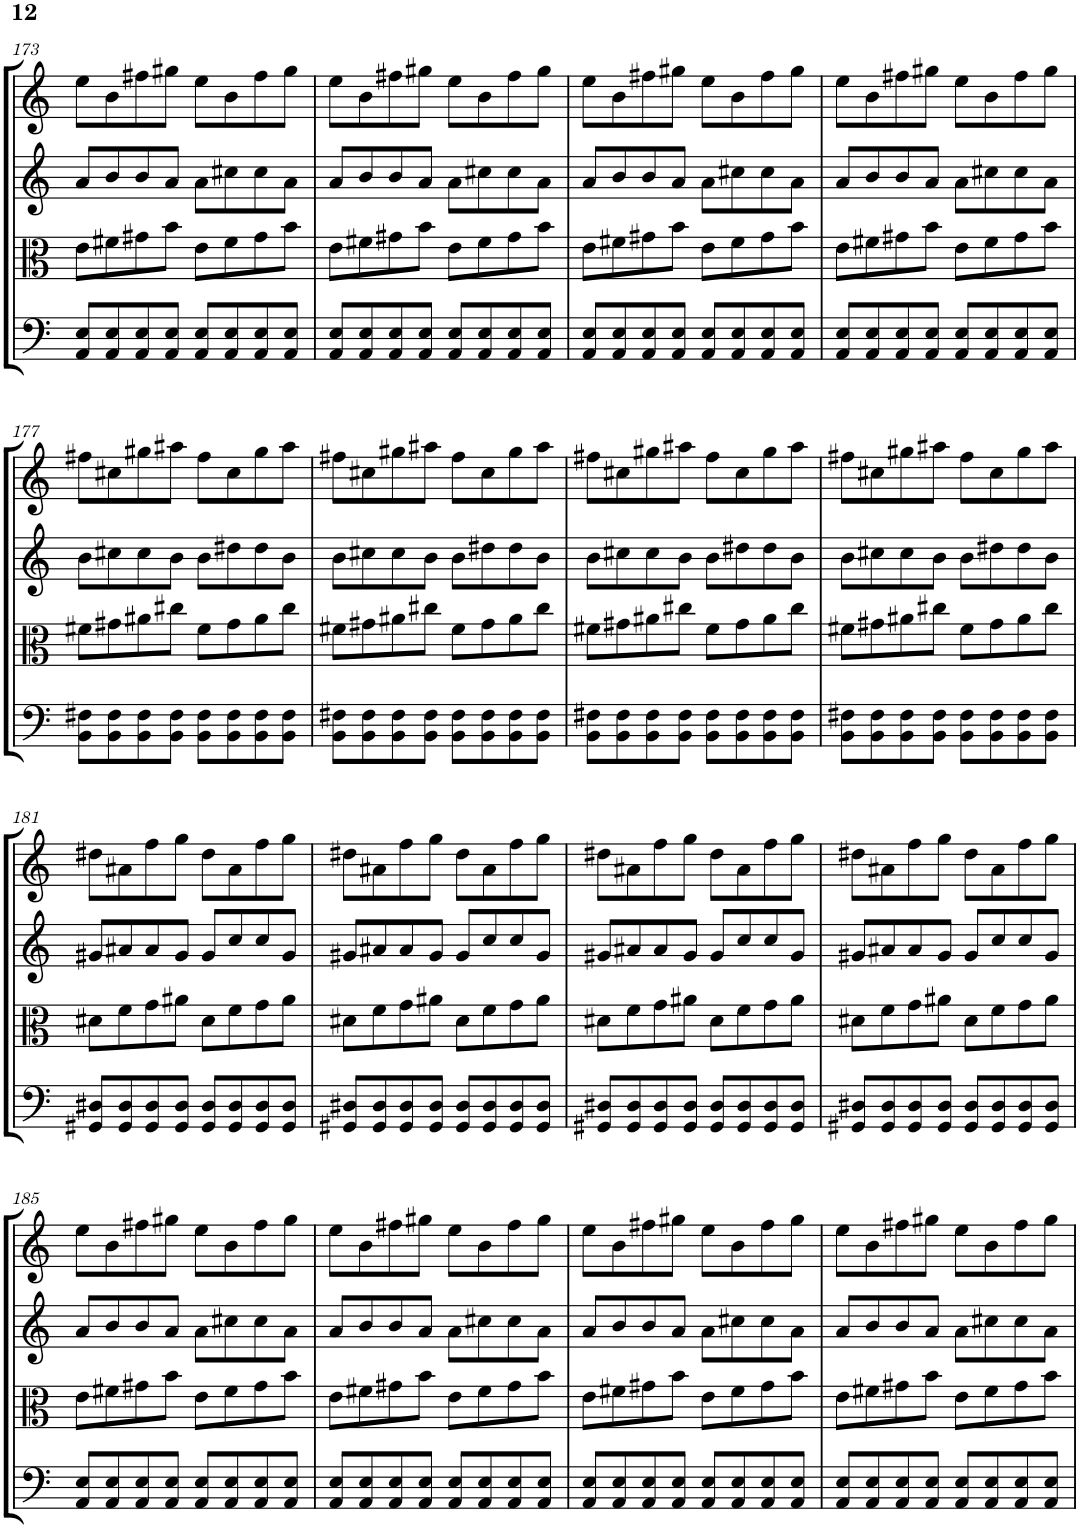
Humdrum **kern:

**kern	**kern	**kern	**kern
*part4	*part3	*part2	*part1
*staff4	*staff3	*staff2	*staff1
*I"Violoncello	*I"Viola	*I"Violin II	*I"Violin I
*I'Vc	*I'Vla	*I'Vln	*I'Vln
!!LO:PB:g=z
*clefF4	*clefC3	*clefG2	*clefG2
*k[]	*k[]	*k[]	*k[]
*M4/4	*M4/4	*M4/4	*M4/4
=173	=173	=173	=173
8AA/ 8E/L	8e\L	8a/L	8ee\L
8AA/ 8E/	8f#X\	8b/	8b\
8AA/ 8E/	8g#X\	8b/	8ff#X\
8AA/ 8E/J	8b\J	8a/J	8gg#X\J
8AA/ 8E/L	8e\L	8a\L	8ee\L
8AA/ 8E/	8f#\	8cc#X\	8b\
8AA/ 8E/	8g#\	8cc#\	8ff#\
8AA/ 8E/J	8b\J	8a\J	8gg#\J
=174	=174	=174	=174
8AA/ 8E/L	8e\L	8a/L	8ee\L
8AA/ 8E/	8f#X\	8b/	8b\
8AA/ 8E/	8g#X\	8b/	8ff#X\
8AA/ 8E/J	8b\J	8a/J	8gg#X\J
8AA/ 8E/L	8e\L	8a\L	8ee\L
8AA/ 8E/	8f#\	8cc#X\	8b\
8AA/ 8E/	8g#\	8cc#\	8ff#\
8AA/ 8E/J	8b\J	8a\J	8gg#\J
=175	=175	=175	=175
8AA/ 8E/L	8e\L	8a/L	8ee\L
8AA/ 8E/	8f#X\	8b/	8b\
8AA/ 8E/	8g#X\	8b/	8ff#X\
8AA/ 8E/J	8b\J	8a/J	8gg#X\J
8AA/ 8E/L	8e\L	8a\L	8ee\L
8AA/ 8E/	8f#\	8cc#X\	8b\
8AA/ 8E/	8g#\	8cc#\	8ff#\
8AA/ 8E/J	8b\J	8a\J	8gg#\J
=176	=176	=176	=176
8AA/ 8E/L	8e\L	8a/L	8ee\L
8AA/ 8E/	8f#X\	8b/	8b\
8AA/ 8E/	8g#X\	8b/	8ff#X\
8AA/ 8E/J	8b\J	8a/J	8gg#X\J
8AA/ 8E/L	8e\L	8a\L	8ee\L
8AA/ 8E/	8f#\	8cc#X\	8b\
8AA/ 8E/	8g#\	8cc#\	8ff#\
8AA/ 8E/J	8b\J	8a\J	8gg#\J
!!LO:LB:g=z
=177	=177	=177	=177
8BB\ 8F#X\L	8f#X\L	8b\L	8ff#X\L
8BB\ 8F#\	8g#X\	8cc#X\	8cc#X\
8BB\ 8F#\	8a#X\	8cc#\	8gg#X\
8BB\ 8F#\J	8cc#X\J	8b\J	8aa#X\J
8BB\ 8F#\L	8f#\L	8b\L	8ff#\L
8BB\ 8F#\	8g#\	8dd#X\	8cc#\
8BB\ 8F#\	8a#\	8dd#\	8gg#\
8BB\ 8F#\J	8cc#\J	8b\J	8aa#\J
=178	=178	=178	=178
8BB\ 8F#X\L	8f#X\L	8b\L	8ff#X\L
8BB\ 8F#\	8g#X\	8cc#X\	8cc#X\
8BB\ 8F#\	8a#X\	8cc#\	8gg#X\
8BB\ 8F#\J	8cc#X\J	8b\J	8aa#X\J
8BB\ 8F#\L	8f#\L	8b\L	8ff#\L
8BB\ 8F#\	8g#\	8dd#X\	8cc#\
8BB\ 8F#\	8a#\	8dd#\	8gg#\
8BB\ 8F#\J	8cc#\J	8b\J	8aa#\J
=179	=179	=179	=179
8BB\ 8F#X\L	8f#X\L	8b\L	8ff#X\L
8BB\ 8F#\	8g#X\	8cc#X\	8cc#X\
8BB\ 8F#\	8a#X\	8cc#\	8gg#X\
8BB\ 8F#\J	8cc#X\J	8b\J	8aa#X\J
8BB\ 8F#\L	8f#\L	8b\L	8ff#\L
8BB\ 8F#\	8g#\	8dd#X\	8cc#\
8BB\ 8F#\	8a#\	8dd#\	8gg#\
8BB\ 8F#\J	8cc#\J	8b\J	8aa#\J
=180	=180	=180	=180
8BB\ 8F#X\L	8f#X\L	8b\L	8ff#X\L
8BB\ 8F#\	8g#X\	8cc#X\	8cc#X\
8BB\ 8F#\	8a#X\	8cc#\	8gg#X\
8BB\ 8F#\J	8cc#X\J	8b\J	8aa#X\J
8BB\ 8F#\L	8f#\L	8b\L	8ff#\L
8BB\ 8F#\	8g#\	8dd#X\	8cc#\
8BB\ 8F#\	8a#\	8dd#\	8gg#\
8BB\ 8F#\J	8cc#\J	8b\J	8aa#\J
!!LO:LB:g=z
=181	=181	=181	=181
8GG#X/ 8D#X/L	8d#X\L	8g#X/L	8dd#X\L
8GG#/ 8D#/	8f\	8a#X/	8a#X\
8GG#/ 8D#/	8g\	8a#/	8ff\
8GG#/ 8D#/J	8a#X\J	8g#/J	8gg\J
8GG#/ 8D#/L	8d#\L	8g#/L	8dd#\L
8GG#/ 8D#/	8f\	8cc/	8a#\
8GG#/ 8D#/	8g\	8cc/	8ff\
8GG#/ 8D#/J	8a#\J	8g#/J	8gg\J
=182	=182	=182	=182
8GG#X/ 8D#X/L	8d#X\L	8g#X/L	8dd#X\L
8GG#/ 8D#/	8f\	8a#X/	8a#X\
8GG#/ 8D#/	8g\	8a#/	8ff\
8GG#/ 8D#/J	8a#X\J	8g#/J	8gg\J
8GG#/ 8D#/L	8d#\L	8g#/L	8dd#\L
8GG#/ 8D#/	8f\	8cc/	8a#\
8GG#/ 8D#/	8g\	8cc/	8ff\
8GG#/ 8D#/J	8a#\J	8g#/J	8gg\J
=183	=183	=183	=183
8GG#X/ 8D#X/L	8d#X\L	8g#X/L	8dd#X\L
8GG#/ 8D#/	8f\	8a#X/	8a#X\
8GG#/ 8D#/	8g\	8a#/	8ff\
8GG#/ 8D#/J	8a#X\J	8g#/J	8gg\J
8GG#/ 8D#/L	8d#\L	8g#/L	8dd#\L
8GG#/ 8D#/	8f\	8cc/	8a#\
8GG#/ 8D#/	8g\	8cc/	8ff\
8GG#/ 8D#/J	8a#\J	8g#/J	8gg\J
=184	=184	=184	=184
8GG#X/ 8D#X/L	8d#X\L	8g#X/L	8dd#X\L
8GG#/ 8D#/	8f\	8a#X/	8a#X\
8GG#/ 8D#/	8g\	8a#/	8ff\
8GG#/ 8D#/J	8a#X\J	8g#/J	8gg\J
8GG#/ 8D#/L	8d#\L	8g#/L	8dd#\L
8GG#/ 8D#/	8f\	8cc/	8a#\
8GG#/ 8D#/	8g\	8cc/	8ff\
8GG#/ 8D#/J	8a#\J	8g#/J	8gg\J
!!LO:LB:g=z
=185	=185	=185	=185
8AA/ 8E/L	8e\L	8a/L	8ee\L
8AA/ 8E/	8f#X\	8b/	8b\
8AA/ 8E/	8g#X\	8b/	8ff#X\
8AA/ 8E/J	8b\J	8a/J	8gg#X\J
8AA/ 8E/L	8e\L	8a\L	8ee\L
8AA/ 8E/	8f#\	8cc#X\	8b\
8AA/ 8E/	8g#\	8cc#\	8ff#\
8AA/ 8E/J	8b\J	8a\J	8gg#\J
=186	=186	=186	=186
8AA/ 8E/L	8e\L	8a/L	8ee\L
8AA/ 8E/	8f#X\	8b/	8b\
8AA/ 8E/	8g#X\	8b/	8ff#X\
8AA/ 8E/J	8b\J	8a/J	8gg#X\J
8AA/ 8E/L	8e\L	8a\L	8ee\L
8AA/ 8E/	8f#\	8cc#X\	8b\
8AA/ 8E/	8g#\	8cc#\	8ff#\
8AA/ 8E/J	8b\J	8a\J	8gg#\J
=187	=187	=187	=187
8AA/ 8E/L	8e\L	8a/L	8ee\L
8AA/ 8E/	8f#X\	8b/	8b\
8AA/ 8E/	8g#X\	8b/	8ff#X\
8AA/ 8E/J	8b\J	8a/J	8gg#X\J
8AA/ 8E/L	8e\L	8a\L	8ee\L
8AA/ 8E/	8f#\	8cc#X\	8b\
8AA/ 8E/	8g#\	8cc#\	8ff#\
8AA/ 8E/J	8b\J	8a\J	8gg#\J
=188	=188	=188	=188
8AA/ 8E/L	8e\L	8a/L	8ee\L
8AA/ 8E/	8f#X\	8b/	8b\
8AA/ 8E/	8g#X\	8b/	8ff#X\
8AA/ 8E/J	8b\J	8a/J	8gg#X\J
8AA/ 8E/L	8e\L	8a\L	8ee\L
8AA/ 8E/	8f#\	8cc#X\	8b\
8AA/ 8E/	8g#\	8cc#\	8ff#\
8AA/ 8E/J	8b\J	8a\J	8gg#\J
=	=	=	=
*-	*-	*-	*-
